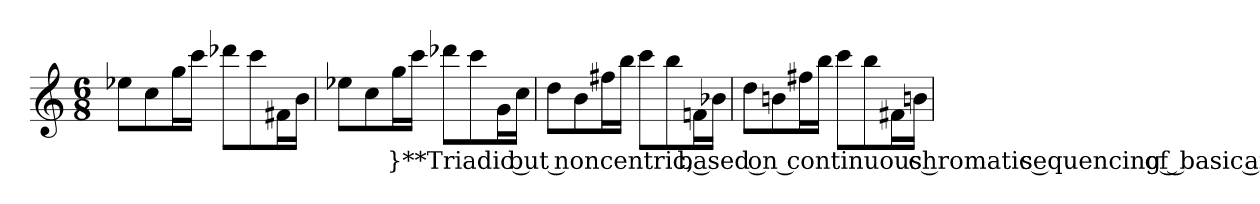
**kern	**text
*part1	*part1
*staff1	*staff1
*clefG2	*
*k[]	*
*M6/8	*
*MM90	*
=1	=1
8ee-XL	.
8cc	.
16ggL	.
16cccJJ	.
8ddd-XL	.
8ccc	.
16f#XL	.
16bJJ	.
=2	=2
8ee-XL	.
8cc	.
16ggL	}**Triadic but noncentric, based on continuous chromatic sequencing of basic arpeggio figure
16cccJJ	.
8ddd-XL	.
8ccc	.
16gL	.
16ccJJ	.
=3	=3
8ddL	.
8b	.
16ff#XL	.
16bbJJ	.
8cccL	.
8bb	.
16fnL	.
16b-XJJ	.
=4	=4
8ddL	.
8bn	.
16ff#XL	.
16bbJJ	.
8cccL	.
8bb	.
16f#XL	.
16bnJJ	.
=	=
*-	*-
